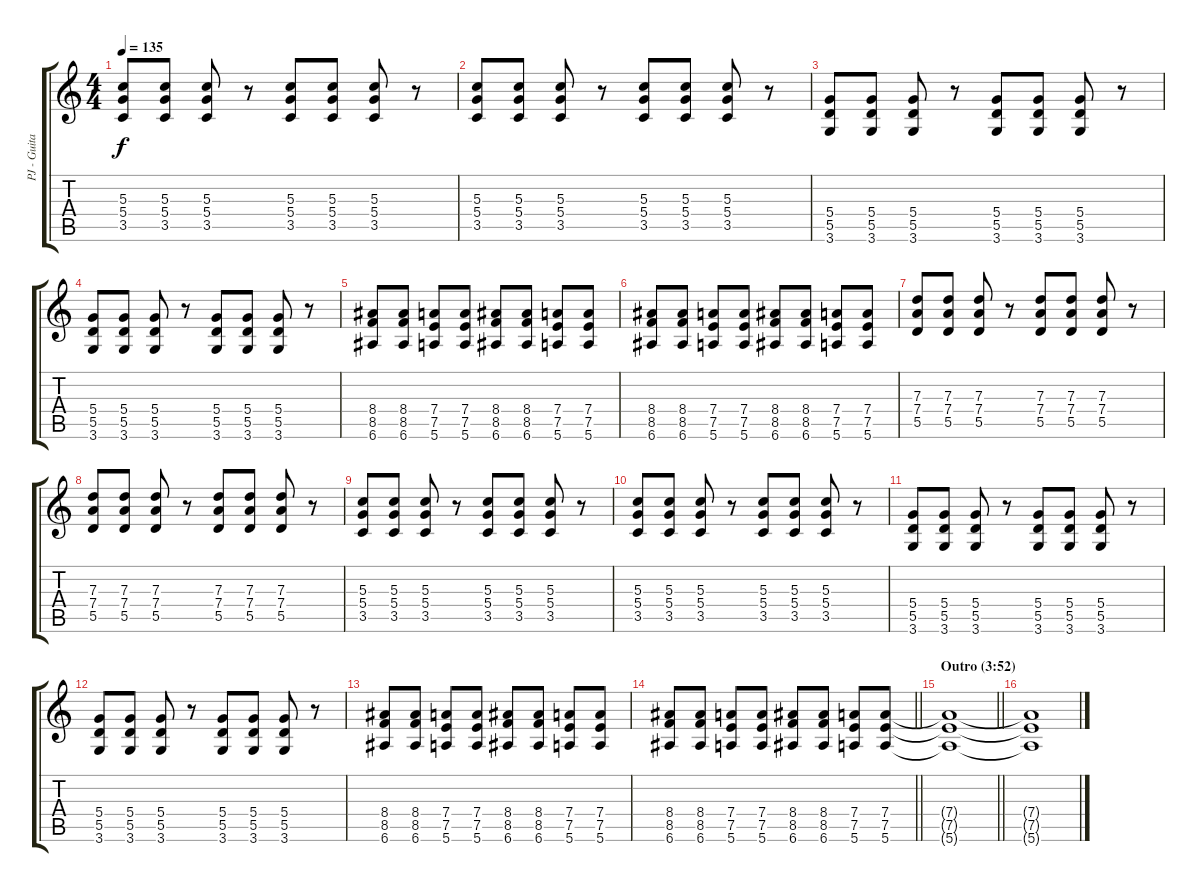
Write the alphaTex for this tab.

\track ("PJ - Guitar" "PJ - Guita") {instrument overdrivenguitar}
\staff {score tabs}
\tuning (E4 B3 G3 D3 A2 E2) {hide}
\ts (4 4)
\tempo 135
\clef g2
\ks c
(5.3 5.4 3.5).8{dy f} (5.3 5.4 3.5).8 (5.3 5.4 3.5).8 r.8 (5.3 5.4 3.5).8 (5.3 5.4 3.5).8 (5.3 5.4 3.5).8 r.8 |
(5.3 5.4 3.5).8 (5.3 5.4 3.5).8 (5.3 5.4 3.5).8 r.8 (5.3 5.4 3.5).8 (5.3 5.4 3.5).8 (5.3 5.4 3.5).8 r.8 |
(5.4 5.5 3.6).8 (5.4 5.5 3.6).8 (5.4 5.5 3.6).8 r.8 (5.4 5.5 3.6).8 (5.4 5.5 3.6).8 (5.4 5.5 3.6).8 r.8 |
(5.4 5.5 3.6).8 (5.4 5.5 3.6).8 (5.4 5.5 3.6).8 r.8 (5.4 5.5 3.6).8 (5.4 5.5 3.6).8 (5.4 5.5 3.6).8 r.8 |
(8.4 8.5 6.6).8 (8.4 8.5 6.6).8 (7.4 7.5 5.6).8 (7.4 7.5 5.6).8 (8.4 8.5 6.6).8 (8.4 8.5 6.6).8 (7.4 7.5 5.6).8 (7.4 7.5 5.6).8 |
(8.4 8.5 6.6).8 (8.4 8.5 6.6).8 (7.4 7.5 5.6).8 (7.4 7.5 5.6).8 (8.4 8.5 6.6).8 (8.4 8.5 6.6).8 (7.4 7.5 5.6).8 (7.4 7.5 5.6).8 |
(7.3 7.4 5.5).8 (7.3 7.4 5.5).8 (7.3 7.4 5.5).8 r.8 (7.3 7.4 5.5).8 (7.3 7.4 5.5).8 (7.3 7.4 5.5).8 r.8 |
(7.3 7.4 5.5).8 (7.3 7.4 5.5).8 (7.3 7.4 5.5).8 r.8 (7.3 7.4 5.5).8 (7.3 7.4 5.5).8 (7.3 7.4 5.5).8 r.8 |
(5.3 5.4 3.5).8 (5.3 5.4 3.5).8 (5.3 5.4 3.5).8 r.8 (5.3 5.4 3.5).8 (5.3 5.4 3.5).8 (5.3 5.4 3.5).8 r.8 |
(5.3 5.4 3.5).8 (5.3 5.4 3.5).8 (5.3 5.4 3.5).8 r.8 (5.3 5.4 3.5).8 (5.3 5.4 3.5).8 (5.3 5.4 3.5).8 r.8 |
(5.4 5.5 3.6).8 (5.4 5.5 3.6).8 (5.4 5.5 3.6).8 r.8 (5.4 5.5 3.6).8 (5.4 5.5 3.6).8 (5.4 5.5 3.6).8 r.8 |
(5.4 5.5 3.6).8 (5.4 5.5 3.6).8 (5.4 5.5 3.6).8 r.8 (5.4 5.5 3.6).8 (5.4 5.5 3.6).8 (5.4 5.5 3.6).8 r.8 |
(8.4 8.5 6.6).8 (8.4 8.5 6.6).8 (7.4 7.5 5.6).8 (7.4 7.5 5.6).8 (8.4 8.5 6.6).8 (8.4 8.5 6.6).8 (7.4 7.5 5.6).8 (7.4 7.5 5.6).8 |
\barLineRight lightlight
(8.4 8.5 6.6).8 (8.4 8.5 6.6).8 (7.4 7.5 5.6).8 (7.4 7.5 5.6).8 (8.4 8.5 6.6).8 (8.4 8.5 6.6).8 (7.4 7.5 5.6).8 (7.4 7.5 5.6).8 |
\section ("" "Outro (3:52)")
\barLineRight lightlight
(7.4{t} 7.5{t} 5.6{t}).1{volume 0} |
(7.4{t} 7.5{t} 5.6{t}).1
